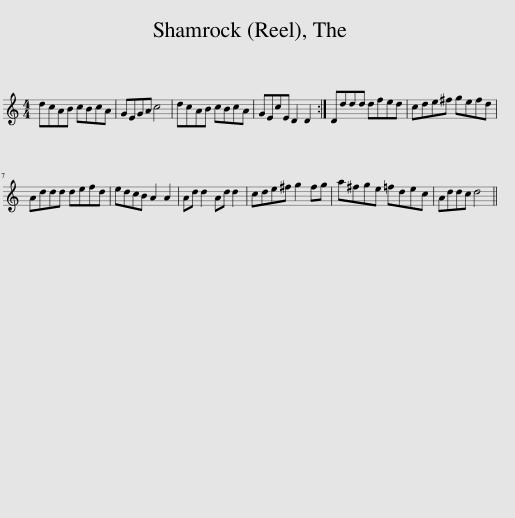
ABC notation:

X:1
L:1/8
M:4/4
I:linebreak $
K:C
V:1 treble
V:1
 dcAB cBcA | GEGA c4 | dcAB cBcA | GEcE D2 D2 :| Dddd dfed | %5
 cde^f gefd |$ Addd defd | edcB A2 A2 | Ad d2 Ad d2 | cde^f g2 fg | %10
 a^fge =fdec | Addc d4 || %12
